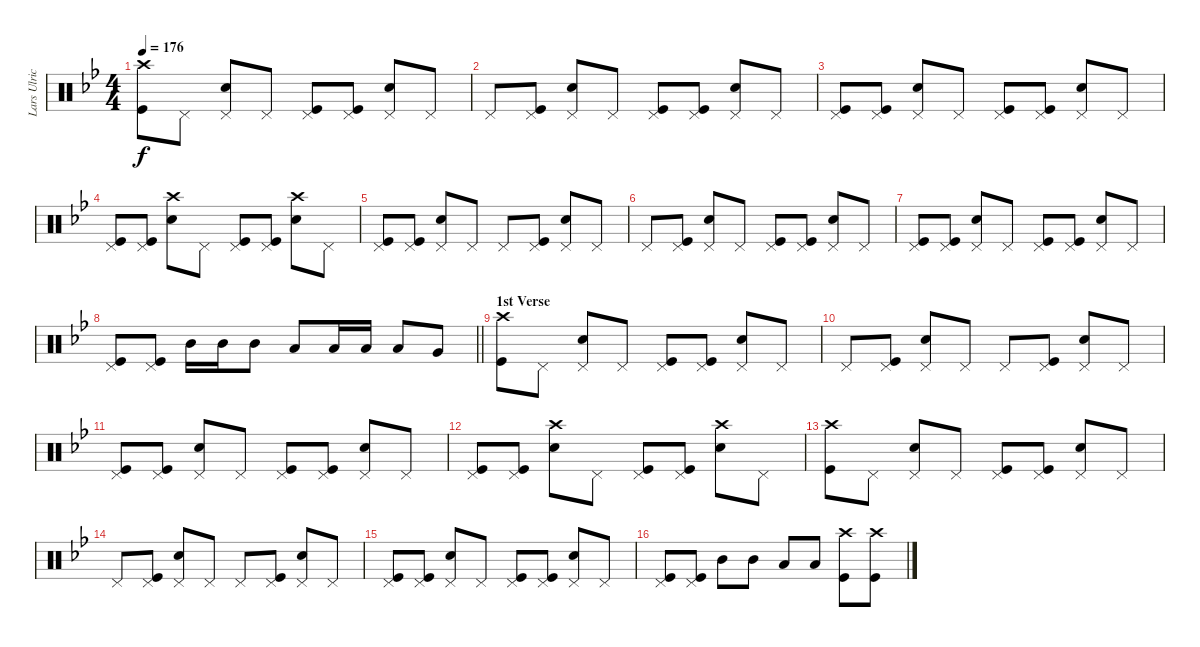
\track ("Lars Ulrich" "Lars Ulric") {instrument percussion}
\staff {score}
\articulation defaults
\ts (4 4)
\tempo 176
\clef neutral
\ks bb
("Crash high (hit)" "Kick (hit)").8{dy f} "Pedal Hi-Hat (hit)".8 ("Pedal Hi-Hat (hit)" "Snare (hit) 2").8 "Pedal Hi-Hat (hit)".8 ("Pedal Hi-Hat (hit)" "Kick (hit)").8 ("Pedal Hi-Hat (hit)" "Kick (hit)").8 ("Pedal Hi-Hat (hit)" "Snare (hit) 2").8 "Pedal Hi-Hat (hit)".8 |
"Pedal Hi-Hat (hit)".8 ("Pedal Hi-Hat (hit)" "Kick (hit)").8 ("Pedal Hi-Hat (hit)" "Snare (hit) 2").8 "Pedal Hi-Hat (hit)".8 ("Pedal Hi-Hat (hit)" "Kick (hit)").8 ("Pedal Hi-Hat (hit)" "Kick (hit)").8 ("Pedal Hi-Hat (hit)" "Snare (hit) 2").8 "Pedal Hi-Hat (hit)".8 |
("Pedal Hi-Hat (hit)" "Kick (hit)").8 ("Pedal Hi-Hat (hit)" "Kick (hit)").8 ("Pedal Hi-Hat (hit)" "Snare (hit) 2").8 "Pedal Hi-Hat (hit)".8 ("Pedal Hi-Hat (hit)" "Kick (hit)").8 ("Pedal Hi-Hat (hit)" "Kick (hit)").8 ("Pedal Hi-Hat (hit)" "Snare (hit) 2").8 "Pedal Hi-Hat (hit)".8 |
("Pedal Hi-Hat (hit)" "Kick (hit)").8 ("Pedal Hi-Hat (hit)" "Kick (hit)").8 ("Crash high (hit)" "Snare (hit) 2").8 "Pedal Hi-Hat (hit)".8 ("Pedal Hi-Hat (hit)" "Kick (hit)").8 ("Pedal Hi-Hat (hit)" "Kick (hit)").8 ("Crash high (hit)" "Snare (hit) 2").8 "Pedal Hi-Hat (hit)".8 |
("Pedal Hi-Hat (hit)" "Kick (hit)").8 ("Pedal Hi-Hat (hit)" "Kick (hit)").8 ("Pedal Hi-Hat (hit)" "Snare (hit) 2").8 "Pedal Hi-Hat (hit)".8 "Pedal Hi-Hat (hit)".8 ("Pedal Hi-Hat (hit)" "Kick (hit)").8 ("Pedal Hi-Hat (hit)" "Snare (hit) 2").8 "Pedal Hi-Hat (hit)".8 |
"Pedal Hi-Hat (hit)".8 ("Pedal Hi-Hat (hit)" "Kick (hit)").8 ("Pedal Hi-Hat (hit)" "Snare (hit) 2").8 "Pedal Hi-Hat (hit)".8 ("Pedal Hi-Hat (hit)" "Kick (hit)").8 ("Pedal Hi-Hat (hit)" "Kick (hit)").8 ("Pedal Hi-Hat (hit)" "Snare (hit) 2").8 "Pedal Hi-Hat (hit)".8 |
("Pedal Hi-Hat (hit)" "Kick (hit)").8 ("Pedal Hi-Hat (hit)" "Kick (hit)").8 ("Pedal Hi-Hat (hit)" "Snare (hit) 2").8 "Pedal Hi-Hat (hit)".8 ("Pedal Hi-Hat (hit)" "Kick (hit)").8 ("Pedal Hi-Hat (hit)" "Kick (hit)").8 ("Pedal Hi-Hat (hit)" "Snare (hit) 2").8 "Pedal Hi-Hat (hit)".8 |
\barLineRight lightlight
("Pedal Hi-Hat (hit)" "Kick (hit)").8 ("Pedal Hi-Hat (hit)" "Kick (hit)").8 "Mid Tom (hit)".16 "Mid Tom (hit)".16 "Mid Tom (hit)".8 "Low Tom (hit)".8 "Low Tom (hit)".16 "Low Tom (hit)".16 "Low Tom (hit)".8 "Very Low Tom (hit)".8 |
\section ("" "1st Verse")
("Crash high (hit)" "Kick (hit)").8 "Pedal Hi-Hat (hit)".8 ("Pedal Hi-Hat (hit)" "Snare (hit) 2").8 "Pedal Hi-Hat (hit)".8 ("Pedal Hi-Hat (hit)" "Kick (hit)").8 ("Pedal Hi-Hat (hit)" "Kick (hit)").8 ("Pedal Hi-Hat (hit)" "Snare (hit) 2").8 "Pedal Hi-Hat (hit)".8 |
"Pedal Hi-Hat (hit)".8 ("Pedal Hi-Hat (hit)" "Kick (hit)").8 ("Pedal Hi-Hat (hit)" "Snare (hit) 2").8 "Pedal Hi-Hat (hit)".8 "Pedal Hi-Hat (hit)".8 ("Pedal Hi-Hat (hit)" "Kick (hit)").8 ("Pedal Hi-Hat (hit)" "Snare (hit) 2").8 "Pedal Hi-Hat (hit)".8 |
("Pedal Hi-Hat (hit)" "Kick (hit)").8 ("Pedal Hi-Hat (hit)" "Kick (hit)").8 ("Pedal Hi-Hat (hit)" "Snare (hit) 2").8 "Pedal Hi-Hat (hit)".8 ("Pedal Hi-Hat (hit)" "Kick (hit)").8 ("Pedal Hi-Hat (hit)" "Kick (hit)").8 ("Pedal Hi-Hat (hit)" "Snare (hit) 2").8 "Pedal Hi-Hat (hit)".8 |
("Pedal Hi-Hat (hit)" "Kick (hit)").8 ("Pedal Hi-Hat (hit)" "Kick (hit)").8 ("Crash high (hit)" "Snare (hit) 2").8 "Pedal Hi-Hat (hit)".8 ("Pedal Hi-Hat (hit)" "Kick (hit)").8 ("Pedal Hi-Hat (hit)" "Kick (hit)").8 ("Crash high (hit)" "Snare (hit) 2").8 "Pedal Hi-Hat (hit)".8 |
("Crash high (hit)" "Kick (hit)").8 "Pedal Hi-Hat (hit)".8 ("Pedal Hi-Hat (hit)" "Snare (hit) 2").8 "Pedal Hi-Hat (hit)".8 ("Pedal Hi-Hat (hit)" "Kick (hit)").8 ("Pedal Hi-Hat (hit)" "Kick (hit)").8 ("Pedal Hi-Hat (hit)" "Snare (hit) 2").8 "Pedal Hi-Hat (hit)".8 |
"Pedal Hi-Hat (hit)".8 ("Pedal Hi-Hat (hit)" "Kick (hit)").8 ("Pedal Hi-Hat (hit)" "Snare (hit) 2").8 "Pedal Hi-Hat (hit)".8 "Pedal Hi-Hat (hit)".8 ("Pedal Hi-Hat (hit)" "Kick (hit)").8 ("Pedal Hi-Hat (hit)" "Snare (hit) 2").8 "Pedal Hi-Hat (hit)".8 |
("Pedal Hi-Hat (hit)" "Kick (hit)").8 ("Pedal Hi-Hat (hit)" "Kick (hit)").8 ("Pedal Hi-Hat (hit)" "Snare (hit) 2").8 "Pedal Hi-Hat (hit)".8 ("Pedal Hi-Hat (hit)" "Kick (hit)").8 ("Pedal Hi-Hat (hit)" "Kick (hit)").8 ("Pedal Hi-Hat (hit)" "Snare (hit) 2").8 "Pedal Hi-Hat (hit)".8 |
("Pedal Hi-Hat (hit)" "Kick (hit)").8 ("Pedal Hi-Hat (hit)" "Kick (hit)").8 "Mid Tom (hit)".8 "Mid Tom (hit)".8 "Low Tom (hit)".8 "Low Tom (hit)".8 ("Crash high (hit)" "Kick (hit)").8 ("Crash high (hit)" "Kick (hit)").8
